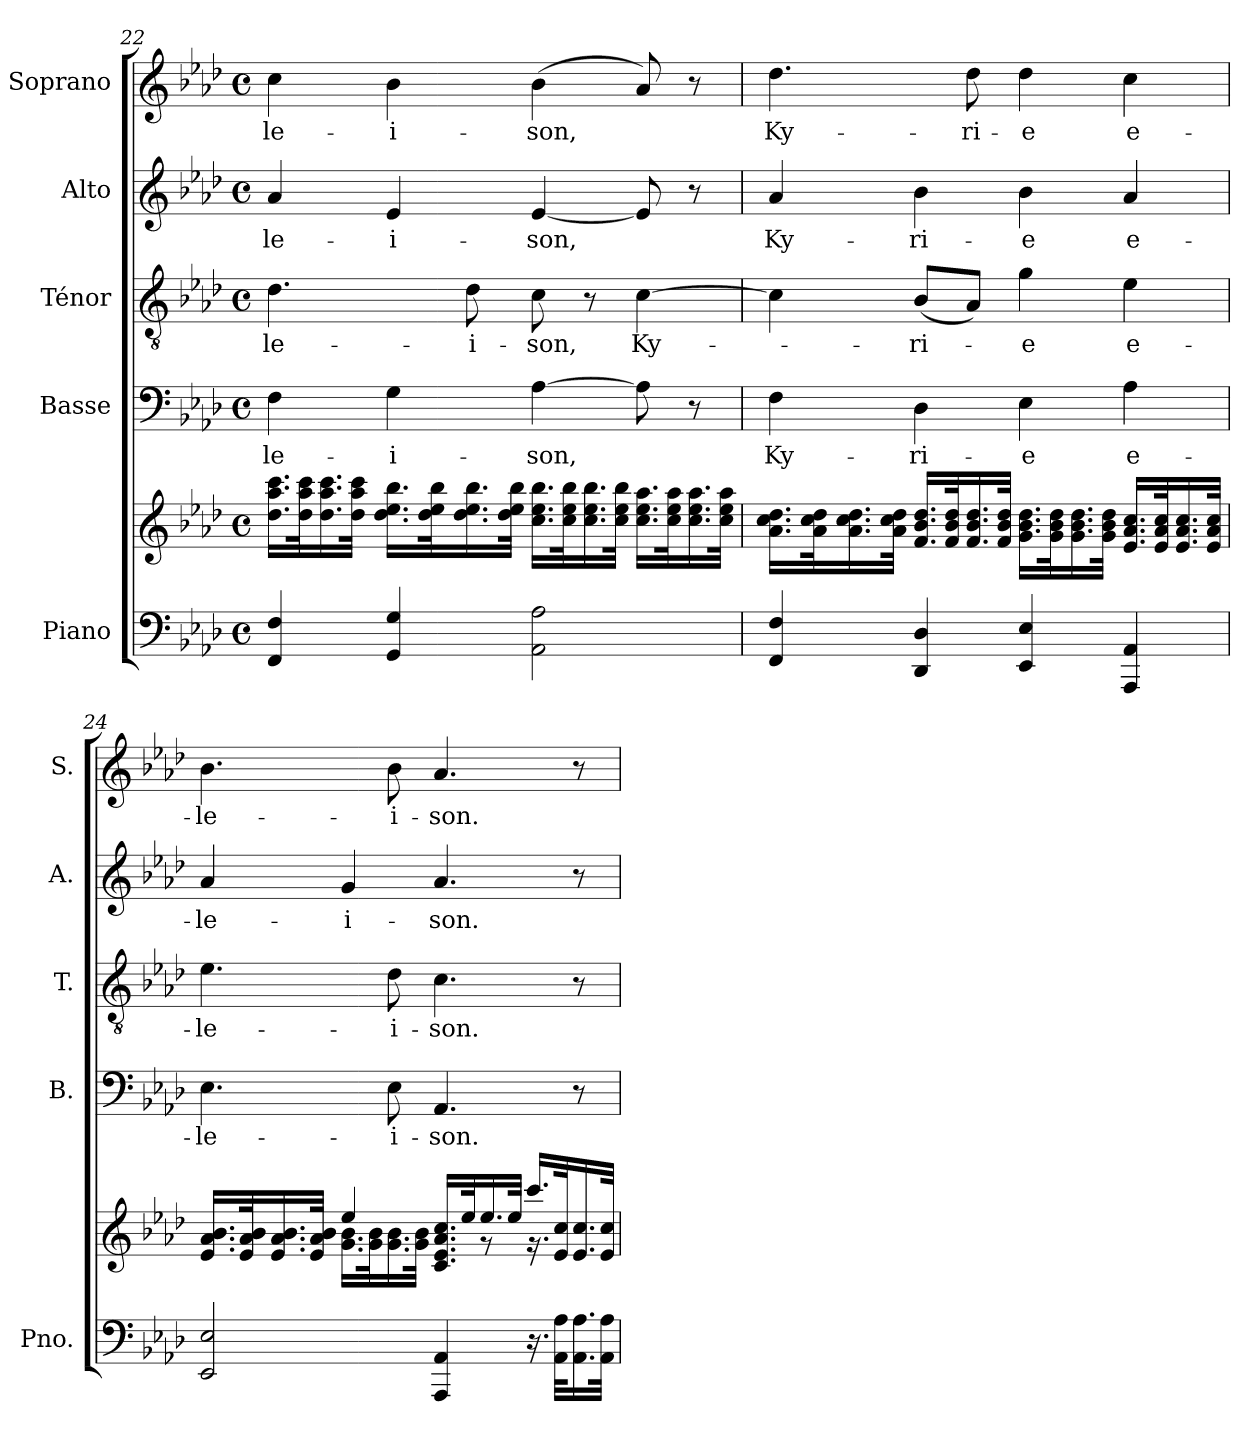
**kern	**kern	**kern	**text	**kern	**text	**kern	**text	**kern	**text
*part5	*part5	*part4	*part4	*part3	*part3	*part2	*part2	*part1	*part1
*staff6	*staff5	*staff4	*staff4	*staff3	*staff3	*staff2	*staff2	*staff1	*staff1
*I"Piano	*	*I"Basse	*	*I"Ténor	*	*I"Alto	*	*I"Soprano	*
*I'Pno.	*	*I'B.	*	*I'T.	*	*I'A.	*	*I'S.	*
*clefF4	*clefG2	*clefF4	*	*clefGv2	*	*clefG2	*	*clefG2	*
*	*	*	*	*ITrd7c12	*	*	*	*	*
*k[b-e-a-d-]	*k[b-e-a-d-]	*k[b-e-a-d-]	*	*k[b-e-a-d-]	*	*k[b-e-a-d-]	*	*k[b-e-a-d-]	*
*f:	*f:	*f:	*	*f:	*	*f:	*	*f:	*
*M4/4	*M4/4	*M4/4	*	*M4/4	*	*M4/4	*	*M4/4	*
*met(c)	*met(c)	*met(c)	*	*met(c)	*	*met(c)	*	*met(c)	*
=22	=22	=22	=22	=22	=22	=22	=22	=22	=22
!	!	!	!LO:LY:b:color=#000000	!	!	!	!	!	!
!	!	!	!	!	!LO:LY:b:color=#000000	!	!	!	!
!	!	!	!	!	!	!	!LO:LY:b:color=#000000	!	!
!	!	!	!	!	!	!	!	!	!LO:LY:b:color=#000000
4FFi/ 4Fi	16.dd-i\ 16.aa-i 16.ccciLL	4Fi\	-le-	4.D-i\	-le-	4a-i/	-le-	4cci\	-le-
.	32dd-i\ 32aa-i 32cccik	.	.	.	.	.	.	.	.
.	16.dd-i\ 16.aa-i 16.ccci	.	.	.	.	.	.	.	.
.	32dd-i\ 32aa-i 32ccciJJk	.	.	.	.	.	.	.	.
!	!	!	!LO:LY:b:color=#000000	!	!	!	!	!	!
!	!	!	!	!	!	!	!LO:LY:b:color=#000000	!	!
!	!	!	!	!	!	!	!	!	!LO:LY:b:color=#000000
4GGi/ 4Gi	16.dd-i\ 16.ee-i 16.bb-iLL	4Gi\	-i-	.	.	4e-i/	-i-	4b-i\	-i-
.	32dd-i\ 32ee-i 32bb-ik	.	.	.	.	.	.	.	.
!	!	!	!	!	!LO:LY:b:color=#000000	!	!	!	!
.	16.dd-i\ 16.ee-i 16.bb-i	.	.	8D-i\	-i-	.	.	.	.
.	32dd-i\ 32ee-i 32bb-iJJk	.	.	.	.	.	.	.	.
!	!	!	!LO:LY:b:color=#000000	!	!	!	!	!	!
!	!	!	!	!	!LO:LY:b:color=#000000	!	!	!	!
!	!	!	!	!	!	!	!LO:LY:b:color=#000000	!	!
!	!	!	!	!	!	!	!	!	!LO:LY:b:color=#000000
2AA-i\ 2A-i	16.cci\ 16.ee-i 16.bb-iLL	[>4A-i\	-son,	8Ci\	-son,	[<4e-i/	-son,	(4b-i\	-son,
.	32cci\ 32ee-i 32bb-ik	.	.	.	.	.	.	.	.
.	16.cci\ 16.ee-i 16.bb-i	.	.	8r	.	.	.	.	.
.	32cci\ 32ee-i 32bb-iJJk	.	.	.	.	.	.	.	.
!	!	!	!	!	!LO:LY:b:color=#000000	!	!	!	!
.	16.cci\ 16.ee-i 16.aa-iLL	8A-i\]	.	[>4Ci\	Ky-	8e-i/]	.	8a-i/)	.
.	32cci\ 32ee-i 32aa-ik	.	.	.	.	.	.	.	.
.	16.cci\ 16.ee-i 16.aa-i	8r	.	.	.	8r	.	8r	.
.	32cci\ 32ee-i 32aa-iJJk	.	.	.	.	.	.	.	.
!!LO:LB:g=z
=23	=23	=23	=23	=23	=23	=23	=23	=23	=23
!	!	!	!LO:LY:b:color=#000000	!	!	!	!	!	!
!	!	!	!	!	!	!	!LO:LY:b:color=#000000	!	!
!	!	!	!	!	!	!	!	!	!LO:LY:b:color=#000000
4FFi/ 4Fi	16.a-i\ 16.cci 16.dd-iLL	4Fi\	Ky-	4Ci\]	.	4a-i/	Ky-	4.dd-i\	Ky-
.	32a-i\ 32cci 32dd-ik	.	.	.	.	.	.	.	.
.	16.a-i\ 16.cci 16.dd-i	.	.	.	.	.	.	.	.
.	32a-i\ 32cci 32dd-iJJk	.	.	.	.	.	.	.	.
!	!	!	!LO:LY:b:color=#000000	!	!	!	!	!	!
!	!	!	!	!	!LO:LY:b:color=#000000	!	!	!	!
!	!	!	!	!	!	!	!LO:LY:b:color=#000000	!	!
4DD-i/ 4D-i	16.fi/ 16.b-i 16.dd-iLL	4D-i\	-ri-	(8BB-i/L	-ri-	4b-i\	-ri-	.	.
.	32fi/ 32b-i 32dd-ik	.	.	.	.	.	.	.	.
!	!	!	!	!	!	!	!	!	!LO:LY:b:color=#000000
.	16.fi/ 16.b-i 16.dd-i	.	.	8AA-i/J)	.	.	.	8dd-i\	-ri-
.	32fi/ 32b-i 32dd-iJJk	.	.	.	.	.	.	.	.
!	!	!	!LO:LY:b:color=#000000	!	!	!	!	!	!
!	!	!	!	!	!LO:LY:b:color=#000000	!	!	!	!
!	!	!	!	!	!	!	!LO:LY:b:color=#000000	!	!
!	!	!	!	!	!	!	!	!	!LO:LY:b:color=#000000
4EE-i/ 4E-i	16.gi\ 16.b-i 16.dd-iLL	4E-i\	-e	4Gi\	-e	4b-i\	-e	4dd-i\	-e
.	32gi\ 32b-i 32dd-ik	.	.	.	.	.	.	.	.
.	16.gi\ 16.b-i 16.dd-i	.	.	.	.	.	.	.	.
.	32gi\ 32b-i 32dd-iJJk	.	.	.	.	.	.	.	.
!	!	!	!LO:LY:b:color=#000000	!	!	!	!	!	!
!	!	!	!	!	!LO:LY:b:color=#000000	!	!	!	!
!	!	!	!	!	!	!	!LO:LY:b:color=#000000	!	!
!	!	!	!	!	!	!	!	!	!LO:LY:b:color=#000000
4AAA-i/ 4AA-i	16.e-i/ 16.a-i 16.cciLL	4A-i\	e-	4E-i\	e-	4a-i/	e-	4cci\	e-
.	32e-i/ 32a-i 32ccik	.	.	.	.	.	.	.	.
.	16.e-i/ 16.a-i 16.cci	.	.	.	.	.	.	.	.
.	32e-i/ 32a-i 32cciJJk	.	.	.	.	.	.	.	.
=24	=24	=24	=24	=24	=24	=24	=24	=24	=24
*	*^	*	*	*	*	*	*	*	*
!	!	!	!	!LO:LY:b:color=#000000	!	!	!	!	!	!
!	!	!	!	!	!	!LO:LY:b:color=#000000	!	!	!	!
!	!	!	!	!	!	!	!	!LO:LY:b:color=#000000	!	!
!	!	!	!	!	!	!	!	!	!	!LO:LY:b:color=#000000
2EE-i/ 2E-i	16.e-i/ 16.a-i 16.b-iLL	4ryy	4.E-i\	-le-	4.E-i\	-le-	4a-i/	-le-	4.b-i\	-le-
.	32e-i/ 32a-i 32b-ik	.	.	.	.	.	.	.	.	.
.	16.e-i/ 16.a-i 16.b-i	.	.	.	.	.	.	.	.	.
.	32e-i/ 32a-i 32b-iJJk	.	.	.	.	.	.	.	.	.
!	!	!	!	!	!	!	!	!LO:LY:b:color=#000000	!	!
.	4ee-i/	16.gi\ 16.b-iLL	.	.	.	.	4gi/	-i-	.	.
.	.	32gi\ 32b-ik	.	.	.	.	.	.	.	.
!	!	!	!	!LO:LY:b:color=#000000	!	!	!	!	!	!
!	!	!	!	!	!	!LO:LY:b:color=#000000	!	!	!	!
!	!	!	!	!	!	!	!	!	!	!LO:LY:b:color=#000000
.	.	16.gi\ 16.b-i	8E-i\	-i-	8D-i\	-i-	.	.	8b-i\	-i-
.	.	32gi\ 32b-iJJk	.	.	.	.	.	.	.	.
!	!	!	!	!LO:LY:b:color=#000000	!	!	!	!	!	!
!	!	!	!	!	!	!LO:LY:b:color=#000000	!	!	!	!
!	!	!	!	!	!	!	!	!LO:LY:b:color=#000000	!	!
!	!	!	!	!	!	!	!	!	!	!LO:LY:b:color=#000000
4AAA-i/ 4AA-i	16.ci/ 16.e-i 16.a-i 16.cciLL	8ryy	4.AA-i/	-son.	4.Ci\	-son.	4.a-i/	-son.	4.a-i/	-son.
.	32ee-i/k	.	.	.	.	.	.	.	.	.
.	16.ee-i/	8r	.	.	.	.	.	.	.	.
.	32ee-i/JJk	.	.	.	.	.	.	.	.	.
16.r	16.ccci/LL	16.r	.	.	.	.	.	.	.	.
32AA-i\ 32A-iKLL	32e-i/ 32ccik	8ryy	.	.	.	.	.	.	.	.
16.AA-i\ 16.A-i	16.e-i/ 16.cci	.	8r	.	8r	.	8r	.	8r	.
32AA-i\ 32A-iJJk	32e-i/ 32cciJJk	32ryy	.	.	.	.	.	.	.	.
*	*v	*v	*	*	*	*	*	*	*	*
=	=	=	=	=	=	=	=	=	=
*-	*-	*-	*-	*-	*-	*-	*-	*-	*-
